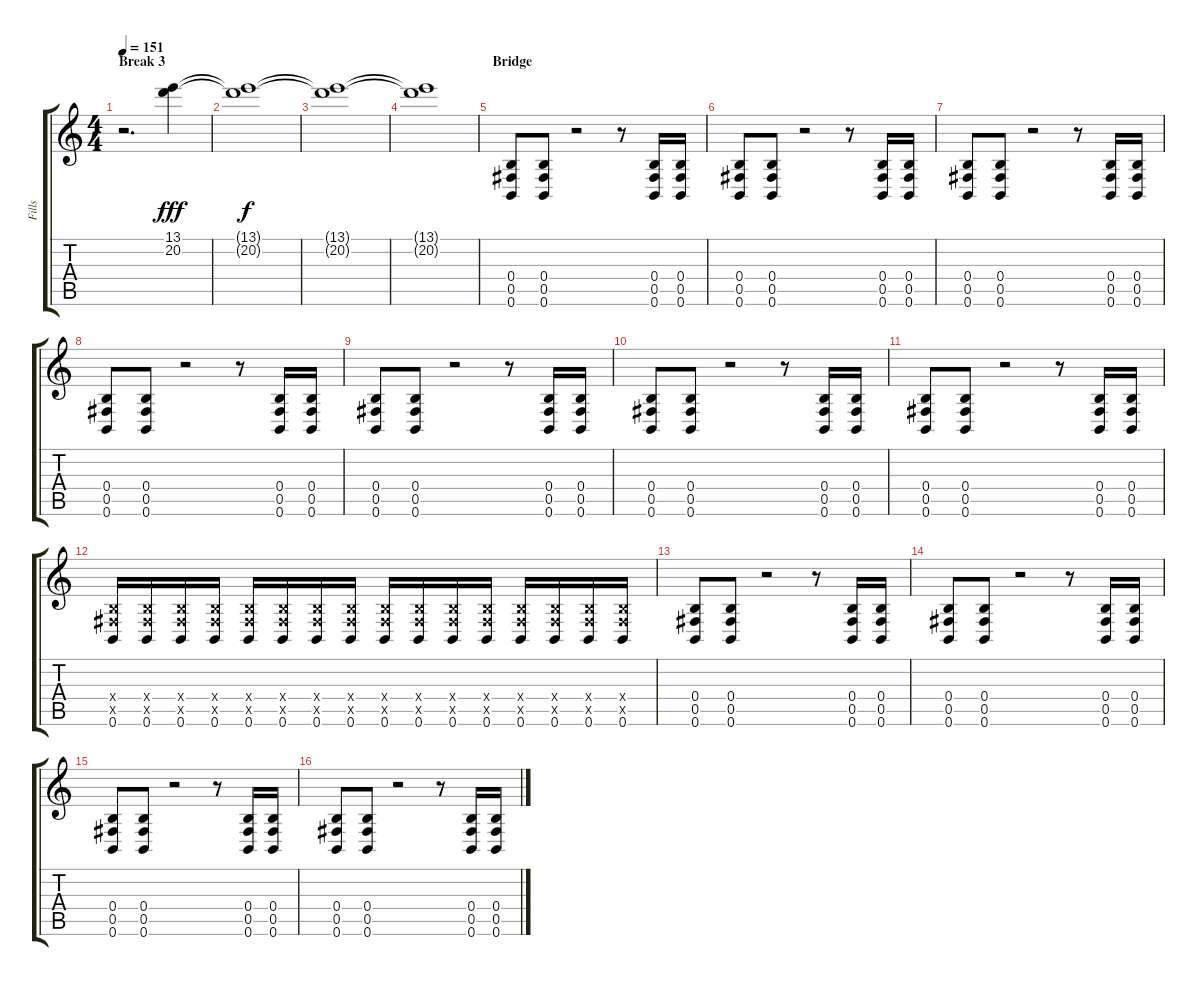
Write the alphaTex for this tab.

\track ("Fills" "Fills") {instrument distortionguitar}
\staff {score tabs}
\tuning (Db4 Ab3 E3 B2 Gb2 B1) {hide}
\ts (4 4)
\section ("" "Break 3")
\tempo 151
\clef g2
\ks c
r.2{d dy f volume 3} (13.1 20.2).4{dy fff volume 16} |
(13.1{t} 20.2{t}).1{dy f} |
(13.1{t} 20.2{t}).1 |
(13.1{t} 20.2{t}).1 |
\section ("" "Bridge")
(0.4 0.5 0.6).8{volume 8} (0.4 0.5 0.6).8 r.2 r.8 (0.4 0.5 0.6).16 (0.4 0.5 0.6).16 |
(0.4 0.5 0.6).8 (0.4 0.5 0.6).8 r.2 r.8 (0.4 0.5 0.6).16 (0.4 0.5 0.6).16 |
(0.4 0.5 0.6).8 (0.4 0.5 0.6).8 r.2 r.8 (0.4 0.5 0.6).16 (0.4 0.5 0.6).16 |
(0.4 0.5 0.6).8 (0.4 0.5 0.6).8 r.2 r.8 (0.4 0.5 0.6).16 (0.4 0.5 0.6).16 |
(0.4 0.5 0.6).8 (0.4 0.5 0.6).8 r.2 r.8 (0.4 0.5 0.6).16 (0.4 0.5 0.6).16 |
(0.4 0.5 0.6).8 (0.4 0.5 0.6).8 r.2 r.8 (0.4 0.5 0.6).16 (0.4 0.5 0.6).16 |
(0.4 0.5 0.6).8 (0.4 0.5 0.6).8 r.2 r.8 (0.4 0.5 0.6).16 (0.4 0.5 0.6).16 |
(0.4{x} 0.5{x} 0.6).16{volume 11} (0.4{x} 0.5{x} 0.6).16 (0.4{x} 0.5{x} 0.6).16 (0.4{x} 0.5{x} 0.6).16 (0.4{x} 0.5{x} 0.6).16 (0.4{x} 0.5{x} 0.6).16 (0.4{x} 0.5{x} 0.6).16 (0.4{x} 0.5{x} 0.6).16 (0.4{x} 0.5{x} 0.6).16 (0.4{x} 0.5{x} 0.6).16 (0.4{x} 0.5{x} 0.6).16 (0.4{x} 0.5{x} 0.6).16 (0.4{x} 0.5{x} 0.6).16 (0.4{x} 0.5{x} 0.6).16 (0.4{x} 0.5{x} 0.6).16 (0.4{x} 0.5{x} 0.6).16 |
(0.4 0.5 0.6).8{volume 8} (0.4 0.5 0.6).8 r.2 r.8 (0.4 0.5 0.6).16 (0.4 0.5 0.6).16 |
(0.4 0.5 0.6).8 (0.4 0.5 0.6).8 r.2 r.8 (0.4 0.5 0.6).16 (0.4 0.5 0.6).16 |
(0.4 0.5 0.6).8 (0.4 0.5 0.6).8 r.2 r.8 (0.4 0.5 0.6).16 (0.4 0.5 0.6).16 |
(0.4 0.5 0.6).8 (0.4 0.5 0.6).8 r.2 r.8 (0.4 0.5 0.6).16 (0.4 0.5 0.6).16
